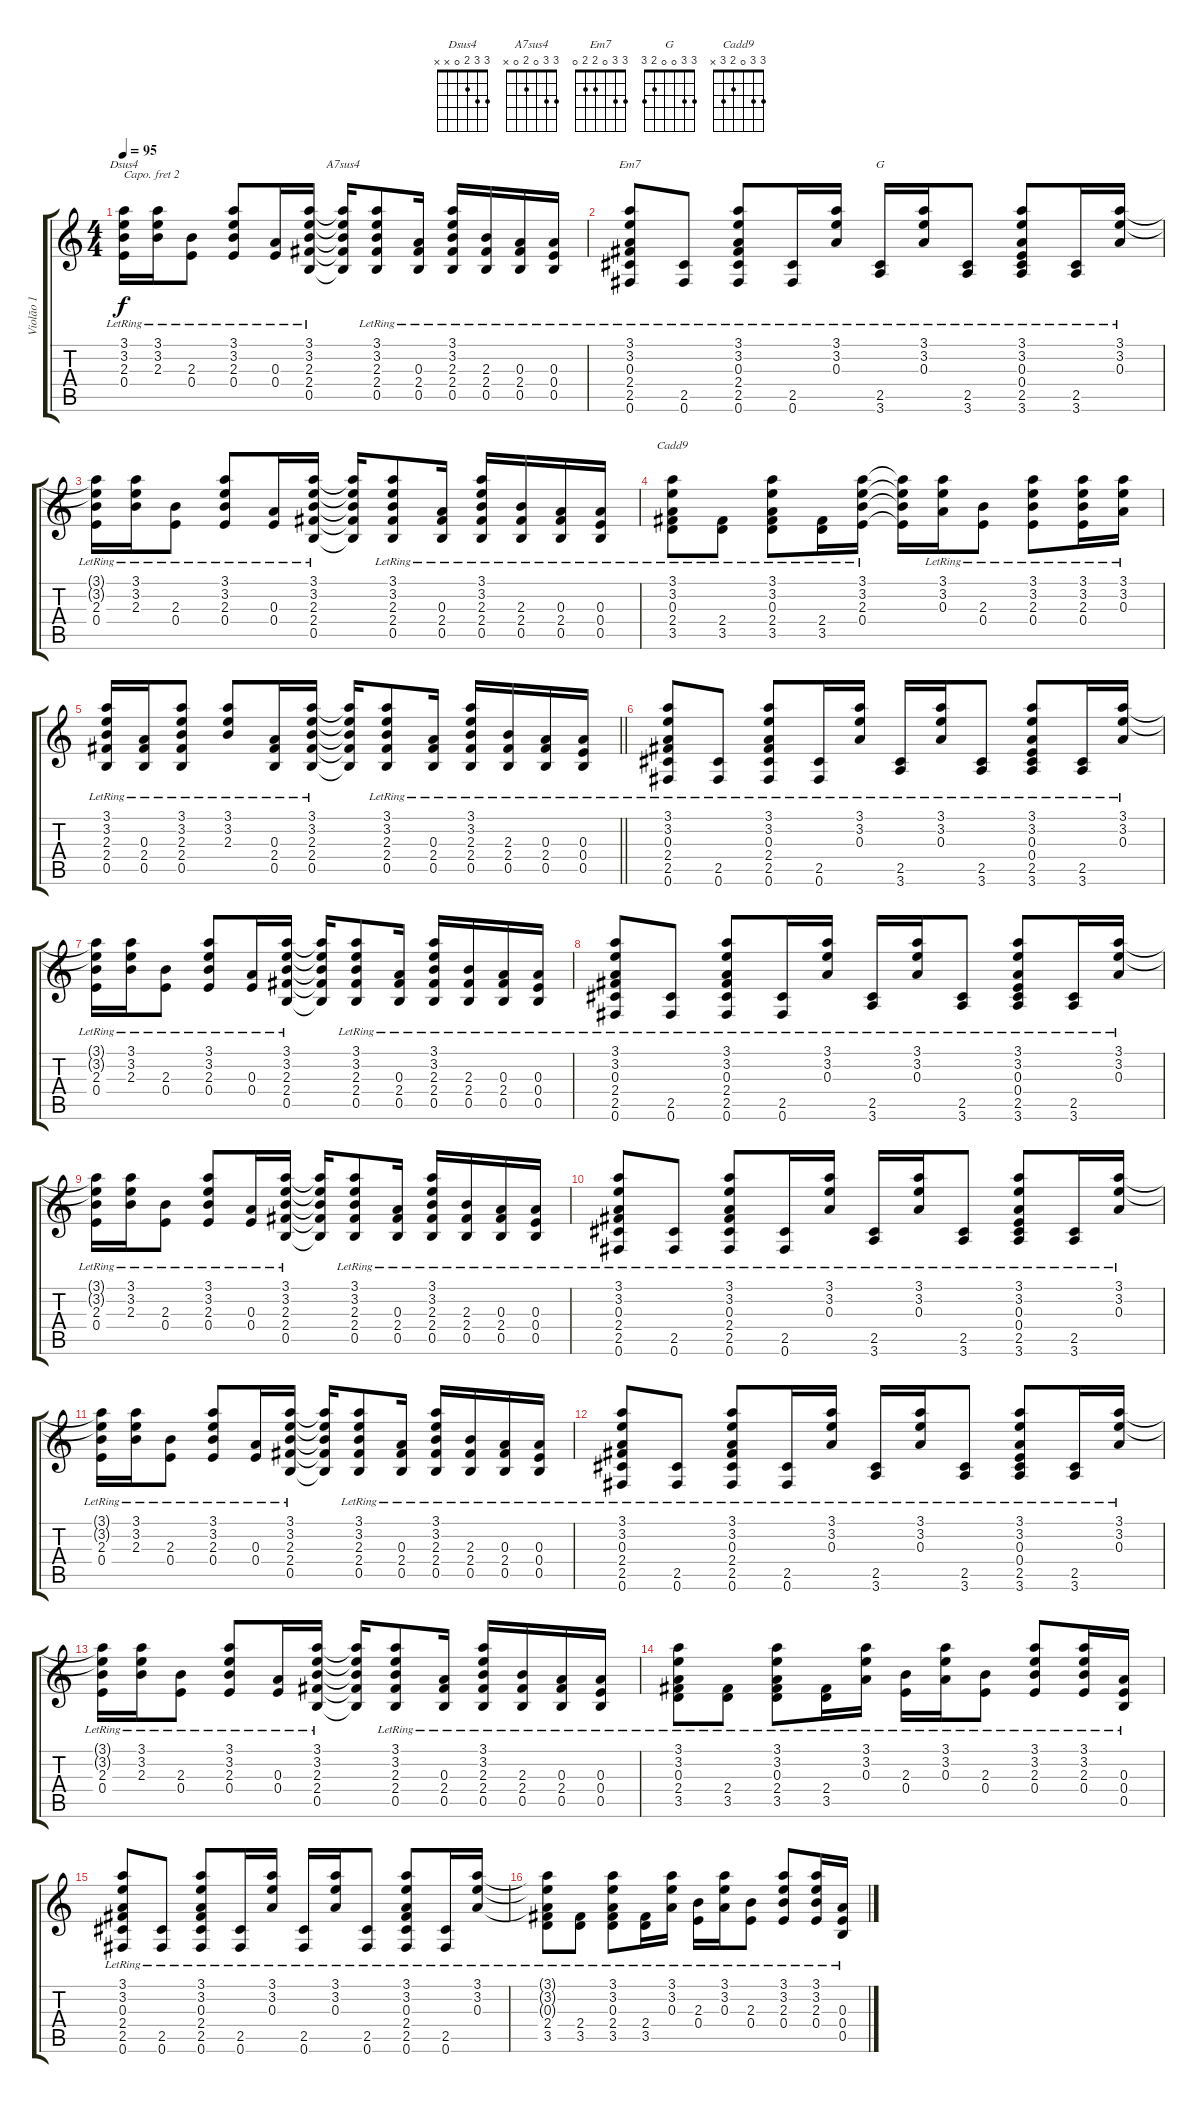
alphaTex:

\track ("Violão 1" "Violão 1") {instrument acousticguitarsteel}
\staff {score tabs}
\capo 2
\tuning (E4 B3 G3 D3 A2 E2) {hide}
\chord ("Dsus4" 3 3 2 0 x x)
\chord ("A7sus4" 3 3 0 2 0 x)
\chord ("Em7" 3 3 0 2 2 0)
\chord ("G" 3 3 0 0 2 3)
\chord ("Cadd9" 3 3 0 2 3 x)
\ts (4 4)
\tempo 95
\clef g2
\ks c
(3.1{t} 3.2{t} 2.3{lr} 0.4{lr}).16{ch "Dsus4" dy f} (3.1{lr} 3.2{lr} 2.3{lr}).16 (2.3{lr} 0.4{lr}).8 (3.1{lr} 3.2{lr} 2.3{lr} 0.4{lr}).8 (0.3{lr} 0.4{lr}).16 (3.1{lr} 3.2{lr} 2.3{lr} 2.4{lr} 0.5{lr}).16 (3.1{t} 3.2{t} 2.3{t} 2.4{t} 0.5{t}).16{ch "A7sus4"} (3.1{lr} 3.2{lr} 2.3{lr} 2.4{lr} 0.5{lr}).8 (0.3{lr} 2.4{lr} 0.5{lr}).16 (3.1{lr} 3.2{lr} 2.3{lr} 2.4{lr} 0.5{lr}).16 (2.3{lr} 2.4{lr} 0.5{lr}).16 (0.3{lr} 2.4{lr} 0.5{lr}).16 (0.3{lr} 0.4{lr} 0.5{lr}).16 |
(3.1{lr} 3.2{lr} 0.3{lr} 2.4{lr} 2.5{lr} 0.6{lr}).8{ch "Em7"} (2.5{lr} 0.6{lr}).8 (3.1{lr} 3.2{lr} 0.3{lr} 2.4{lr} 2.5{lr} 0.6{lr}).8 (2.5{lr} 0.6{lr}).16 (3.1{lr} 3.2{lr} 0.3{lr}).16 (2.5{lr} 3.6{lr}).16{ch "G"} (3.1{lr} 3.2{lr} 0.3{lr}).16 (2.5{lr} 3.6{lr}).8 (3.1{lr} 3.2{lr} 0.3{lr} 0.4{lr} 2.5{lr} 3.6{lr}).8 (2.5{lr} 3.6{lr}).16 (3.1{lr} 3.2{lr} 0.3{lr}).16 |
(3.1{t} 3.2{t} 2.3{lr} 0.4{lr}).16 (3.1{lr} 3.2{lr} 2.3{lr}).16 (2.3{lr} 0.4{lr}).8 (3.1{lr} 3.2{lr} 2.3{lr} 0.4{lr}).8 (0.3{lr} 0.4{lr}).16 (3.1{lr} 3.2{lr} 2.3{lr} 2.4{lr} 0.5{lr}).16 (3.1{t} 3.2{t} 2.3{t} 2.4{t} 0.5{t}).16 (3.1{lr} 3.2{lr} 2.3{lr} 2.4{lr} 0.5{lr}).8 (0.3{lr} 2.4{lr} 0.5{lr}).16 (3.1{lr} 3.2{lr} 2.3{lr} 2.4{lr} 0.5{lr}).16 (2.3{lr} 2.4{lr} 0.5{lr}).16 (0.3{lr} 2.4{lr} 0.5{lr}).16 (0.3{lr} 0.4{lr} 0.5{lr}).16 |
(3.1{lr} 3.2{lr} 0.3{lr} 2.4{lr} 3.5{lr}).8{ch "Cadd9"} (2.4{lr} 3.5{lr}).8 (3.1{lr} 3.2{lr} 0.3{lr} 2.4{lr} 3.5{lr}).8 (2.4{lr} 3.5{lr}).16 (3.1{lr} 3.2{lr} 2.3{lr} 0.4{lr}).16 (3.1{t} 3.2{t} 2.3{t} 0.4{t}).16 (3.1{lr} 3.2{lr} 0.3{lr}).16 (2.3{lr} 0.4{lr}).8 (3.1{lr} 3.2{lr} 2.3{lr} 0.4{lr}).8 (3.1{lr} 3.2{lr} 2.3{lr} 0.4{lr}).16 (3.1{lr} 3.2{lr} 0.3{lr}).16 |
\barLineRight lightlight
(3.1{lr} 3.2{lr} 2.3{lr} 2.4{lr} 0.5{lr}).16 (0.3{lr} 2.4{lr} 0.5{lr}).16 (3.1{lr} 3.2{lr} 2.3{lr} 2.4{lr} 0.5{lr}).8 (3.1{lr} 3.2{lr} 2.3{lr}).8 (0.3{lr} 2.4{lr} 0.5{lr}).16 (3.1{lr} 3.2{lr} 2.3{lr} 2.4{lr} 0.5{lr}).16 (3.1{t} 3.2{t} 2.3{t} 2.4{t} 0.5{t}).16 (3.1{lr} 3.2{lr} 2.3{lr} 2.4{lr} 0.5{lr}).8 (0.3{lr} 2.4{lr} 0.5{lr}).16 (3.1{lr} 3.2{lr} 2.3{lr} 2.4{lr} 0.5{lr}).16 (2.3{lr} 2.4{lr} 0.5{lr}).16 (0.3{lr} 2.4{lr} 0.5{lr}).16 (0.3{lr} 0.4{lr} 0.5{lr}).16 |
(3.1{lr} 3.2{lr} 0.3{lr} 2.4{lr} 2.5{lr} 0.6{lr}).8 (2.5{lr} 0.6{lr}).8 (3.1{lr} 3.2{lr} 0.3{lr} 2.4{lr} 2.5{lr} 0.6{lr}).8 (2.5{lr} 0.6{lr}).16 (3.1{lr} 3.2{lr} 0.3{lr}).16 (2.5{lr} 3.6{lr}).16 (3.1{lr} 3.2{lr} 0.3{lr}).16 (2.5{lr} 3.6{lr}).8 (3.1{lr} 3.2{lr} 0.3{lr} 0.4{lr} 2.5{lr} 3.6{lr}).8 (2.5{lr} 3.6{lr}).16 (3.1{lr} 3.2{lr} 0.3{lr}).16 |
(3.1{t} 3.2{t} 2.3{lr} 0.4{lr}).16 (3.1{lr} 3.2{lr} 2.3{lr}).16 (2.3{lr} 0.4{lr}).8 (3.1{lr} 3.2{lr} 2.3{lr} 0.4{lr}).8 (0.3{lr} 0.4{lr}).16 (3.1{lr} 3.2{lr} 2.3{lr} 2.4{lr} 0.5{lr}).16 (3.1{t} 3.2{t} 2.3{t} 2.4{t} 0.5{t}).16 (3.1{lr} 3.2{lr} 2.3{lr} 2.4{lr} 0.5{lr}).8 (0.3{lr} 2.4{lr} 0.5{lr}).16 (3.1{lr} 3.2{lr} 2.3{lr} 2.4{lr} 0.5{lr}).16 (2.3{lr} 2.4{lr} 0.5{lr}).16 (0.3{lr} 2.4{lr} 0.5{lr}).16 (0.3{lr} 0.4{lr} 0.5{lr}).16 |
(3.1{lr} 3.2{lr} 0.3{lr} 2.4{lr} 2.5{lr} 0.6{lr}).8 (2.5{lr} 0.6{lr}).8 (3.1{lr} 3.2{lr} 0.3{lr} 2.4{lr} 2.5{lr} 0.6{lr}).8 (2.5{lr} 0.6{lr}).16 (3.1{lr} 3.2{lr} 0.3{lr}).16 (2.5{lr} 3.6{lr}).16 (3.1{lr} 3.2{lr} 0.3{lr}).16 (2.5{lr} 3.6{lr}).8 (3.1{lr} 3.2{lr} 0.3{lr} 0.4{lr} 2.5{lr} 3.6{lr}).8 (2.5{lr} 3.6{lr}).16 (3.1{lr} 3.2{lr} 0.3{lr}).16 |
(3.1{t} 3.2{t} 2.3{lr} 0.4{lr}).16 (3.1{lr} 3.2{lr} 2.3{lr}).16 (2.3{lr} 0.4{lr}).8 (3.1{lr} 3.2{lr} 2.3{lr} 0.4{lr}).8 (0.3{lr} 0.4{lr}).16 (3.1{lr} 3.2{lr} 2.3{lr} 2.4{lr} 0.5{lr}).16 (3.1{t} 3.2{t} 2.3{t} 2.4{t} 0.5{t}).16 (3.1{lr} 3.2{lr} 2.3{lr} 2.4{lr} 0.5{lr}).8 (0.3{lr} 2.4{lr} 0.5{lr}).16 (3.1{lr} 3.2{lr} 2.3{lr} 2.4{lr} 0.5{lr}).16 (2.3{lr} 2.4{lr} 0.5{lr}).16 (0.3{lr} 2.4{lr} 0.5{lr}).16 (0.3{lr} 0.4{lr} 0.5{lr}).16 |
(3.1{lr} 3.2{lr} 0.3{lr} 2.4{lr} 2.5{lr} 0.6{lr}).8 (2.5{lr} 0.6{lr}).8 (3.1{lr} 3.2{lr} 0.3{lr} 2.4{lr} 2.5{lr} 0.6{lr}).8 (2.5{lr} 0.6{lr}).16 (3.1{lr} 3.2{lr} 0.3{lr}).16 (2.5{lr} 3.6{lr}).16 (3.1{lr} 3.2{lr} 0.3{lr}).16 (2.5{lr} 3.6{lr}).8 (3.1{lr} 3.2{lr} 0.3{lr} 0.4{lr} 2.5{lr} 3.6{lr}).8 (2.5{lr} 3.6{lr}).16 (3.1{lr} 3.2{lr} 0.3{lr}).16 |
(3.1{t} 3.2{t} 2.3{lr} 0.4{lr}).16 (3.1{lr} 3.2{lr} 2.3{lr}).16 (2.3{lr} 0.4{lr}).8 (3.1{lr} 3.2{lr} 2.3{lr} 0.4{lr}).8 (0.3{lr} 0.4{lr}).16 (3.1{lr} 3.2{lr} 2.3{lr} 2.4{lr} 0.5{lr}).16 (3.1{t} 3.2{t} 2.3{t} 2.4{t} 0.5{t}).16 (3.1{lr} 3.2{lr} 2.3{lr} 2.4{lr} 0.5{lr}).8 (0.3{lr} 2.4{lr} 0.5{lr}).16 (3.1{lr} 3.2{lr} 2.3{lr} 2.4{lr} 0.5{lr}).16 (2.3{lr} 2.4{lr} 0.5{lr}).16 (0.3{lr} 2.4{lr} 0.5{lr}).16 (0.3{lr} 0.4{lr} 0.5{lr}).16 |
(3.1{lr} 3.2{lr} 0.3{lr} 2.4{lr} 2.5{lr} 0.6{lr}).8 (2.5{lr} 0.6{lr}).8 (3.1{lr} 3.2{lr} 0.3{lr} 2.4{lr} 2.5{lr} 0.6{lr}).8 (2.5{lr} 0.6{lr}).16 (3.1{lr} 3.2{lr} 0.3{lr}).16 (2.5{lr} 3.6{lr}).16 (3.1{lr} 3.2{lr} 0.3{lr}).16 (2.5{lr} 3.6{lr}).8 (3.1{lr} 3.2{lr} 0.3{lr} 0.4{lr} 2.5{lr} 3.6{lr}).8 (2.5{lr} 3.6{lr}).16 (3.1{lr} 3.2{lr} 0.3{lr}).16 |
(3.1{t} 3.2{t} 2.3{lr} 0.4{lr}).16 (3.1{lr} 3.2{lr} 2.3{lr}).16 (2.3{lr} 0.4{lr}).8 (3.1{lr} 3.2{lr} 2.3{lr} 0.4{lr}).8 (0.3{lr} 0.4{lr}).16 (3.1{lr} 3.2{lr} 2.3{lr} 2.4{lr} 0.5{lr}).16 (3.1{t} 3.2{t} 2.3{t} 2.4{t} 0.5{t}).16 (3.1{lr} 3.2{lr} 2.3{lr} 2.4{lr} 0.5{lr}).8 (0.3{lr} 2.4{lr} 0.5{lr}).16 (3.1{lr} 3.2{lr} 2.3{lr} 2.4{lr} 0.5{lr}).16 (2.3{lr} 2.4{lr} 0.5{lr}).16 (0.3{lr} 2.4{lr} 0.5{lr}).16 (0.3{lr} 0.4{lr} 0.5{lr}).16 |
(3.1{lr} 3.2{lr} 0.3{lr} 2.4{lr} 3.5{lr}).8 (2.4{lr} 3.5{lr}).8 (3.1{lr} 3.2{lr} 0.3{lr} 2.4{lr} 3.5{lr}).8 (2.4{lr} 3.5{lr}).16 (3.1{lr} 3.2{lr} 0.3{lr}).16 (2.3{lr} 0.4{lr}).16 (3.1{lr} 3.2{lr} 0.3{lr}).16 (2.3{lr} 0.4{lr}).8 (3.1{lr} 3.2{lr} 2.3{lr} 0.4{lr}).8 (3.1{lr} 3.2{lr} 2.3{lr} 0.4{lr}).16 (0.3{lr} 0.4{lr} 0.5{lr}).16 |
(3.1{lr} 3.2{lr} 0.3{lr} 2.4{lr} 2.5{lr} 0.6{lr}).8 (2.5{lr} 0.6{lr}).8 (3.1{lr} 3.2{lr} 0.3{lr} 2.4{lr} 2.5{lr} 0.6{lr}).8 (2.5{lr} 0.6{lr}).16 (3.1{lr} 3.2{lr} 0.3{lr}).16 (2.5{lr} 0.6{lr}).16 (3.1{lr} 3.2{lr} 0.3{lr}).16 (2.5{lr} 0.6{lr}).8 (3.1{lr} 3.2{lr} 0.3{lr} 2.4{lr} 2.5{lr} 0.6{lr}).8 (2.5{lr} 0.6{lr}).16 (3.1{lr} 3.2{lr} 0.3{lr}).16 |
(3.1{t} 3.2{t} 0.3{t} 2.4{lr} 3.5{lr}).8 (2.4{lr} 3.5{lr}).8 (3.1{lr} 3.2{lr} 0.3{lr} 2.4{lr} 3.5{lr}).8 (2.4{lr} 3.5{lr}).16 (3.1{lr} 3.2{lr} 0.3{lr}).16 (2.3{lr} 0.4{lr}).16 (3.1{lr} 3.2{lr} 0.3{lr}).16 (2.3{lr} 0.4{lr}).8 (3.1{lr} 3.2{lr} 2.3{lr} 0.4{lr}).8 (3.1{lr} 3.2{lr} 2.3{lr} 0.4{lr}).16 (0.3{lr} 0.4{lr} 0.5{lr}).16
